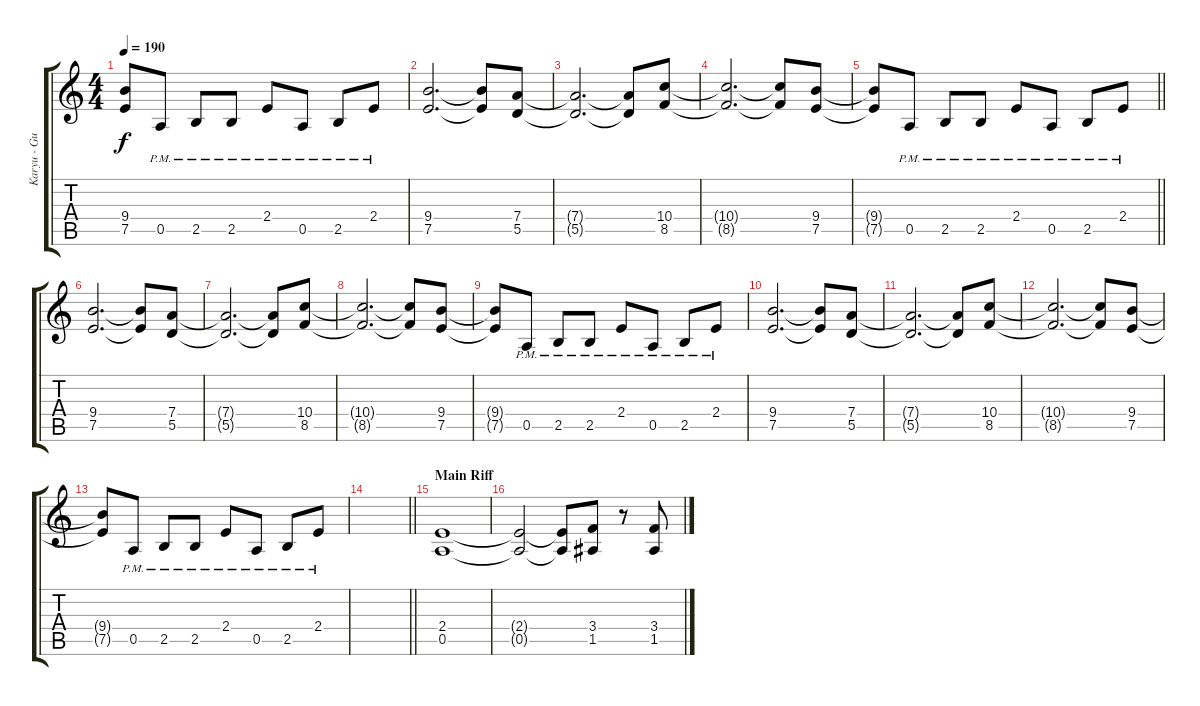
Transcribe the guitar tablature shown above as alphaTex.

\track ("Karyu - Guitar 1" "Karyu - Gu") {instrument distortionguitar}
\staff {score tabs}
\tuning (E4 B3 G3 D3 A2 E2) {hide}
\ts (4 4)
\tempo 190
\clef g2
\ks c
(9.4{t} 7.5{t}).8{dy f} 0.5{pm}.8 2.5{pm}.8 2.5{pm}.8 2.4{pm}.8 0.5{pm}.8 2.5{pm}.8 2.4{pm}.8 |
(9.4 7.5).2{d} (9.4{t} 7.5{t}).8 (7.4 5.5).8 |
(7.4{t} 5.5{t}).2{d} (7.4{t} 5.5{t}).8 (10.4 8.5).8 |
(10.4{t} 8.5{t}).2{d} (10.4{t} 8.5{t}).8 (9.4 7.5).8 |
\barLineRight lightlight
(9.4{t} 7.5{t}).8 0.5{pm}.8 2.5{pm}.8 2.5{pm}.8 2.4{pm}.8 0.5{pm}.8 2.5{pm}.8 2.4{pm}.8 |
\section ("" "")
(9.4 7.5).2{d} (9.4{t} 7.5{t}).8 (7.4 5.5).8 |
(7.4{t} 5.5{t}).2{d} (7.4{t} 5.5{t}).8 (10.4 8.5).8 |
(10.4{t} 8.5{t}).2{d} (10.4{t} 8.5{t}).8 (9.4 7.5).8 |
(9.4{t} 7.5{t}).8 0.5{pm}.8 2.5{pm}.8 2.5{pm}.8 2.4{pm}.8 0.5{pm}.8 2.5{pm}.8 2.4{pm}.8 |
(9.4 7.5).2{d} (9.4{t} 7.5{t}).8 (7.4 5.5).8 |
(7.4{t} 5.5{t}).2{d} (7.4{t} 5.5{t}).8 (10.4 8.5).8 |
(10.4{t} 8.5{t}).2{d} (10.4{t} 8.5{t}).8 (9.4 7.5).8 |
(9.4{t} 7.5{t}).8 0.5{pm}.8 2.5{pm}.8 2.5{pm}.8 2.4{pm}.8 0.5{pm}.8 2.5{pm}.8 2.4{pm}.8 |
\barLineRight lightlight
|
\section ("" "Main Riff")
(2.4 0.5).1 |
(2.4{t} 0.5{t}).2 (2.4{t} 0.5{t}).8 (3.4 1.5).8 r.8 (3.4 1.5).8
